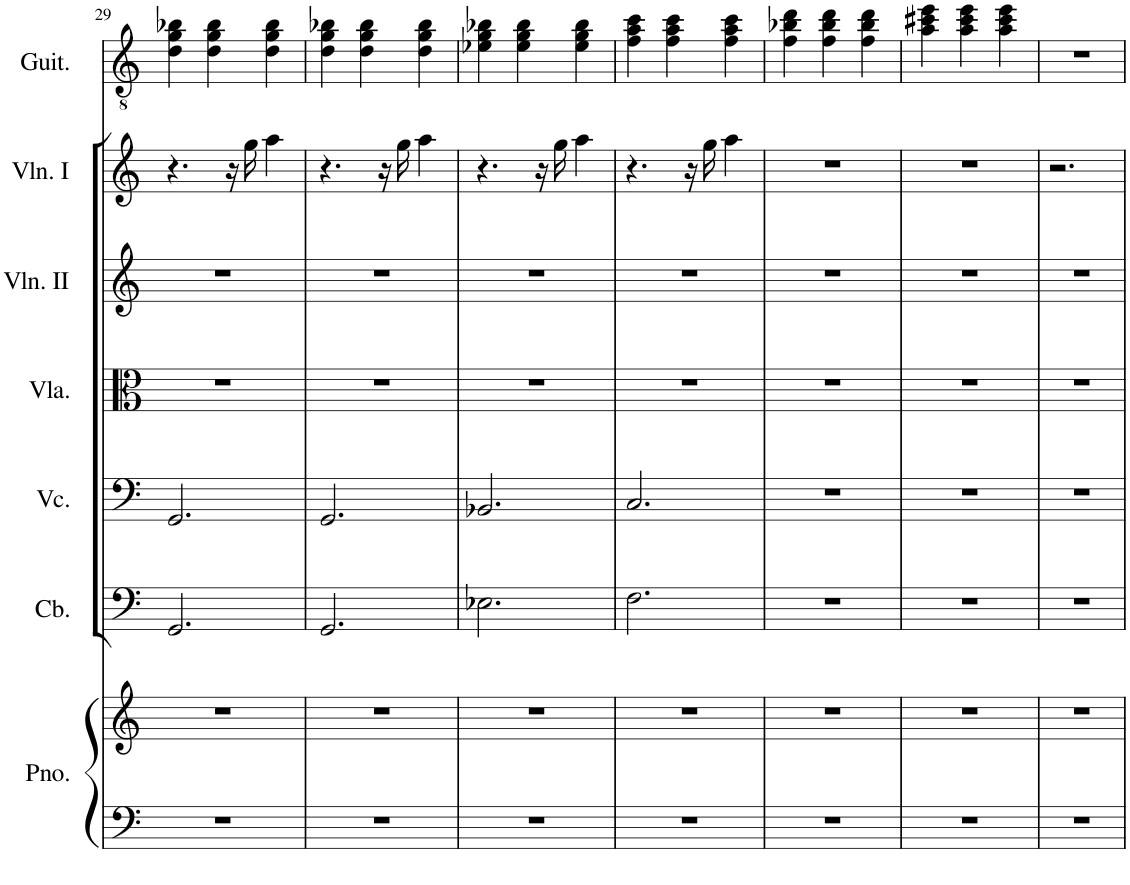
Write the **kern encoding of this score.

**kern	**kern	**kern	**kern	**kern	**kern	**kern	**kern
*part7	*part7	*part6	*part5	*part4	*part3	*part2	*part1
*staff8	*staff7	*staff6	*staff5	*staff4	*staff3	*staff2	*staff1
*I"Piano	*	*I"Contrabasses	*I"Violoncellos	*I"Violas	*I"Violins II	*I"Violins I	*I"Acoustic Guitar
*I'Pno.	*	*I'Cb.	*I'Vc.	*I'Vla.	*I'Vln. II	*I'Vln. I	*I'Guit.
!!LO:PB:g=z
*clefF4	*clefG2	*clefF4	*clefF4	*clefC3	*clefG2	*clefG2	*clefGv2
*	*	*Trd7c12	*	*	*	*	*
*k[]	*k[]	*k[]	*k[]	*k[]	*k[]	*k[]	*k[]
*M3/4	*M3/4	*M3/4	*M3/4	*M3/4	*M3/4	*M3/4	*M3/4
=29	=29	=29	=29	=29	=29	=29	=29
2.r	2.r	2.GG/	2.GG/	2.r	2.r	4.r	4d\ 4g\ 4b-X\
.	.	.	.	.	.	.	4d\ 4g\ 4b-\
.	.	.	.	.	.	16r	.
.	.	.	.	.	.	16gg\	.
.	.	.	.	.	.	4aa\	4d\ 4g\ 4b-\
=30	=30	=30	=30	=30	=30	=30	=30
2.r	2.r	2.GG/	2.GG/	2.r	2.r	4.r	4d\ 4g\ 4b-X\
.	.	.	.	.	.	.	4d\ 4g\ 4b-\
.	.	.	.	.	.	16r	.
.	.	.	.	.	.	16gg\	.
.	.	.	.	.	.	4aa\	4d\ 4g\ 4b-\
=31	=31	=31	=31	=31	=31	=31	=31
2.r	2.r	2.E-X\	2.BB-X/	2.r	2.r	4.r	4e-X\ 4g\ 4b-X\
.	.	.	.	.	.	.	4e-\ 4g\ 4b-\
.	.	.	.	.	.	16r	.
.	.	.	.	.	.	16gg\	.
.	.	.	.	.	.	4aa\	4e-\ 4g\ 4b-\
=32	=32	=32	=32	=32	=32	=32	=32
2.r	2.r	2.F\	2.C/	2.r	2.r	4.r	4f\ 4a\ 4cc\
.	.	.	.	.	.	.	4f\ 4a\ 4cc\
.	.	.	.	.	.	16r	.
.	.	.	.	.	.	16gg\	.
.	.	.	.	.	.	4aa\	4f\ 4a\ 4cc\
=33	=33	=33	=33	=33	=33	=33	=33
2.r	2.r	2.r	2.r	2.r	2.r	2.r	4f\ 4b-X\ 4dd\
.	.	.	.	.	.	.	4f\ 4b-\ 4dd\
.	.	.	.	.	.	.	4f\ 4b-\ 4dd\
=34	=34	=34	=34	=34	=34	=34	=34
2.r	2.r	2.r	2.r	2.r	2.r	2.r	4a\ 4cc#X\ 4ee\
.	.	.	.	.	.	.	4a\ 4cc#\ 4ee\
.	.	.	.	.	.	.	4a\ 4cc#\ 4ee\
=35	=35	=35	=35	=35	=35	=35	=35
2.r	2.r	2.r	2.r	2.r	2.r	2.r	2.r
=	=	=	=	=	=	=	=
*-	*-	*-	*-	*-	*-	*-	*-
